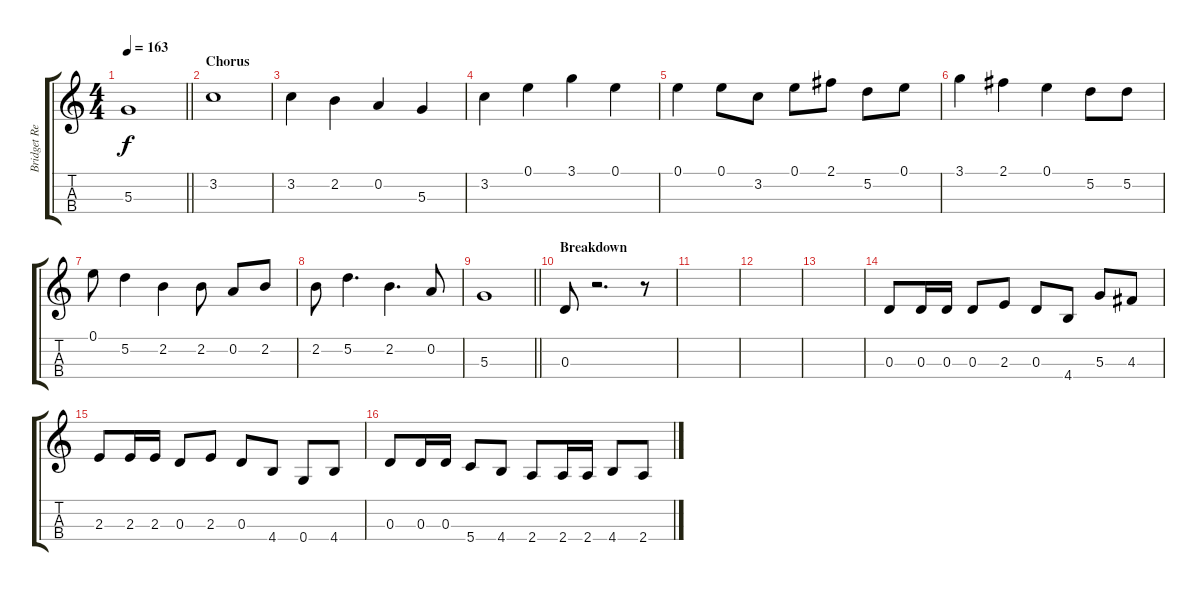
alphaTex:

\track ("Bridget Regan" "Bridget Re") {instrument violin}
\staff {score tabs}
\tuning (E5 A4 D4 G3) {hide}
\ts (4 4)
\tempo 163
\clef g2
\barLineRight lightlight
\ks c
5.3.1{dy f} |
\section ("" "Chorus")
3.2.1 |
3.2.4 2.2.4 0.2.4 5.3.4 |
3.2.4 0.1.4 3.1.4 0.1.4 |
0.1.4 0.1.8 3.2.8 0.1.8 2.1.8 5.2.8 0.1.8 |
3.1.4 2.1.4 0.1.4 5.2.8 5.2.8 |
0.1.8 5.2.4 2.2.4 2.2.8 0.2.8 2.2.8 |
2.2.8 5.2.4{d} 2.2.4{d} 0.2.8 |
\barLineRight lightlight
5.3.1 |
\section ("" "Breakdown")
0.3.8 r.2{d} r.8 |
|
|
|
0.3.8 0.3.16 0.3.16 0.3.8 2.3.8 0.3.8 4.4.8 5.3.8 4.3.8 |
2.3.8 2.3.16 2.3.16 0.3.8 2.3.8 0.3.8 4.4.8 0.4.8 4.4.8 |
0.3.8 0.3.16 0.3.16 5.4.8 4.4.8 2.4.8 2.4.16 2.4.16 4.4.8 2.4.8
